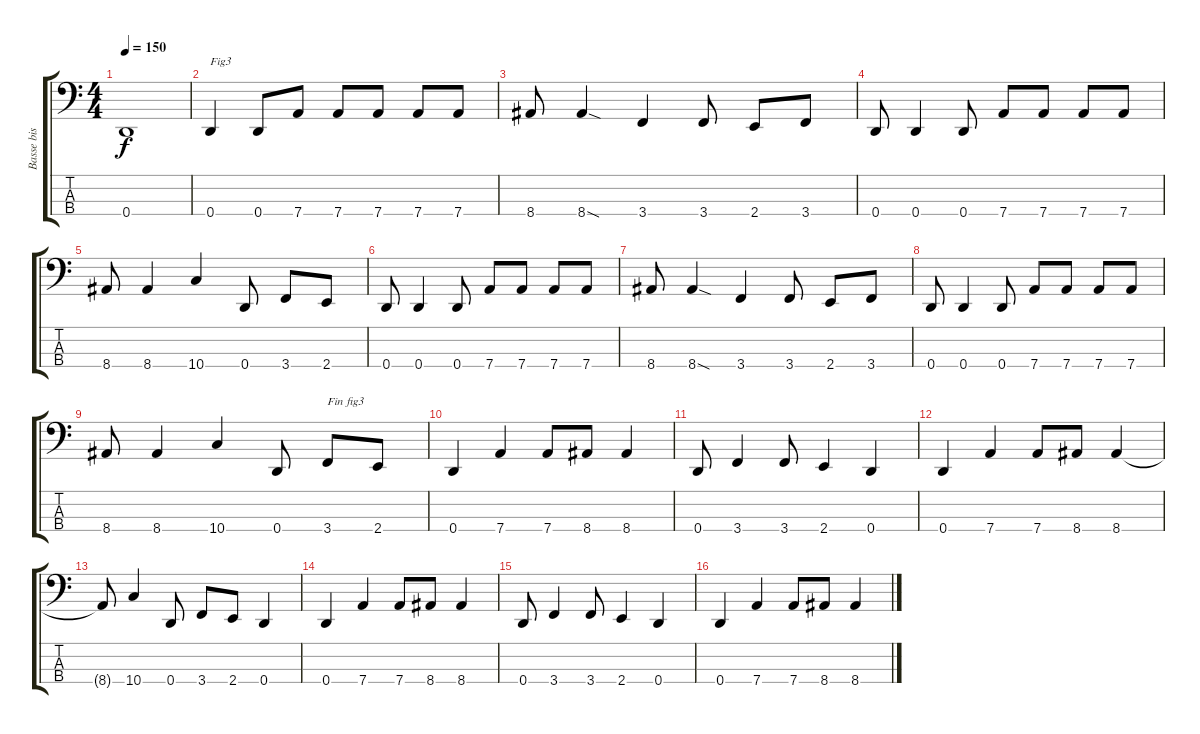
\track ("Basse bis" "Basse bis") {instrument synthbass2}
\staff {score tabs}
\tuning (G2 D2 A1 D1) {hide}
\ts (4 4)
\tempo 150
\clef f4
\ks c
0.4{t}.1{dy f} |
0.4.4{txt "Fig3"} 0.4.8 7.4.8 7.4.8 7.4.8 7.4.8 7.4.8 |
8.4.8 8.4{sod}.4 3.4.4 3.4.8 2.4.8 3.4.8 |
0.4.8 0.4.4 0.4.8 7.4.8 7.4.8 7.4.8 7.4.8 |
8.4.8 8.4.4 10.4.4 0.4.8 3.4.8 2.4.8 |
0.4.8 0.4.4 0.4.8 7.4.8 7.4.8 7.4.8 7.4.8 |
8.4.8 8.4{sod}.4 3.4.4 3.4.8 2.4.8 3.4.8 |
0.4.8 0.4.4 0.4.8 7.4.8 7.4.8 7.4.8 7.4.8 |
8.4.8 8.4.4 10.4.4 0.4.8 3.4.8{txt "Fin fig3"} 2.4.8 |
0.4.4 7.4.4 7.4.8 8.4.8 8.4.4 |
0.4.8 3.4.4 3.4.8 2.4.4 0.4.4 |
0.4.4 7.4.4 7.4.8 8.4.8 8.4.4 |
8.4{t}.8 10.4.4 0.4.8 3.4.8 2.4.8 0.4.4 |
0.4.4 7.4.4 7.4.8 8.4.8 8.4.4 |
0.4.8 3.4.4 3.4.8 2.4.4 0.4.4 |
0.4.4 7.4.4 7.4.8 8.4.8 8.4.4
